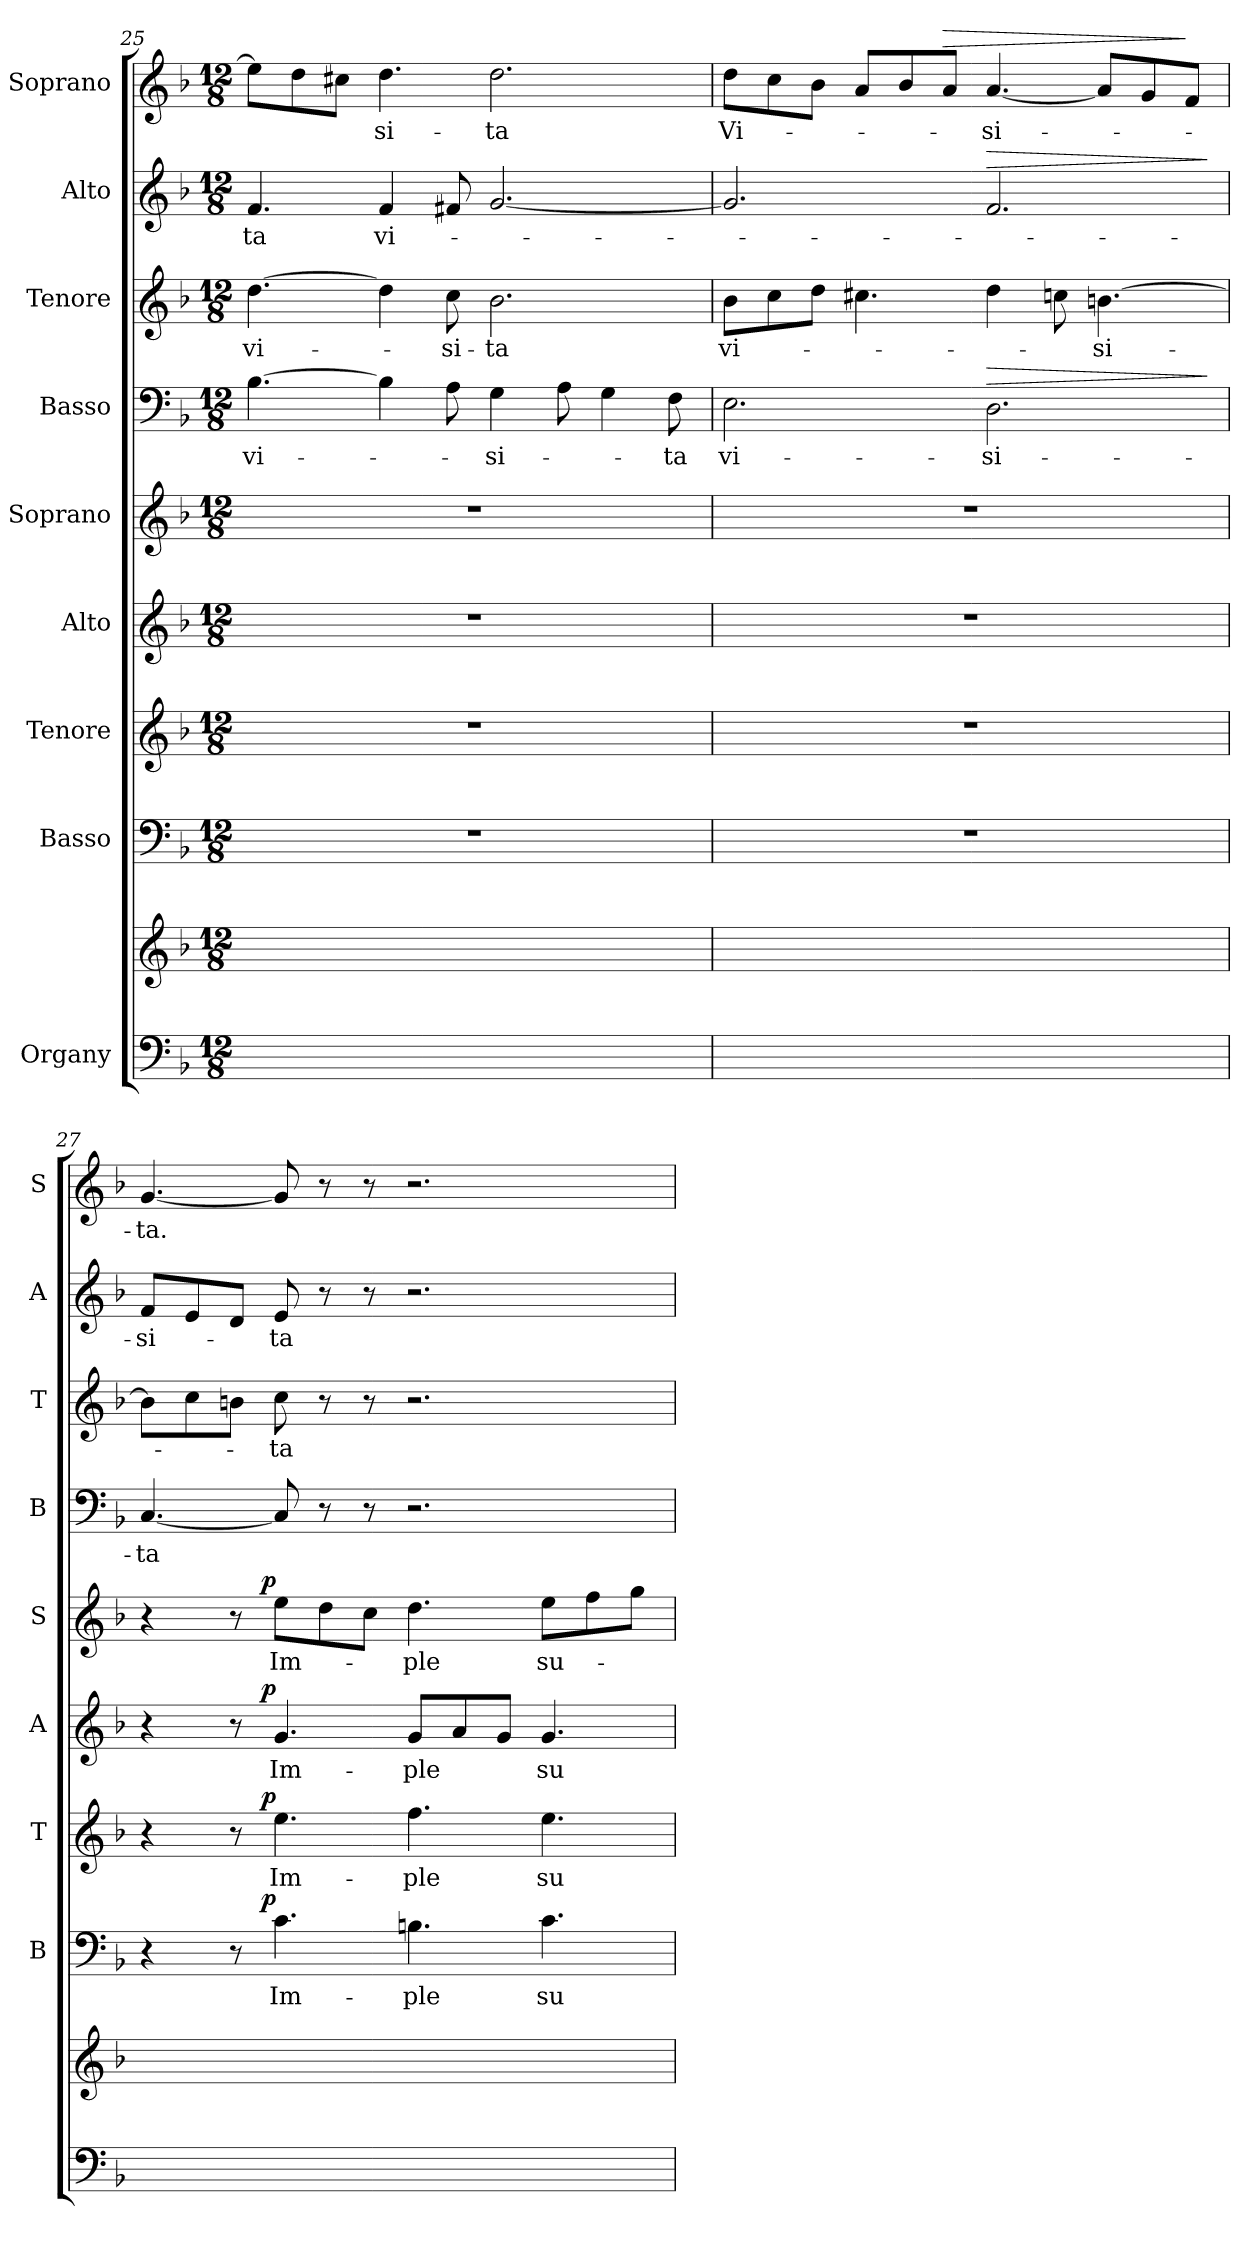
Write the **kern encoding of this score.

**kern	**kern	**kern	**text	**dynam	**kern	**text	**dynam	**kern	**text	**dynam	**kern	**text	**dynam	**kern	**text	**dynam	**kern	**text	**kern	**text	**dynam	**kern	**text	**dynam
*part9	*part9	*part8	*part8	*part8	*part7	*part7	*part7	*part6	*part6	*part6	*part5	*part5	*part5	*part4	*part4	*part4	*part3	*part3	*part2	*part2	*part2	*part1	*part1	*part1
*staff10	*staff9	*staff8	*staff8	*staff8	*staff7	*staff7	*staff7	*staff6	*staff6	*staff6	*staff5	*staff5	*staff5	*staff4	*staff4	*staff4	*staff3	*staff3	*staff2	*staff2	*staff2	*staff1	*staff1	*staff1
*I"Organy	*	*I"Basso	*	*	*I"Tenore	*	*	*I"Alto	*	*	*I"Soprano	*	*	*I"Basso	*	*	*I"Tenore	*	*I"Alto	*	*	*I"Soprano	*	*
*	*	*I'B	*	*	*I'T	*	*	*I'A	*	*	*I'S	*	*	*I'B	*	*	*I'T	*	*I'A	*	*	*I'S	*	*
*clefF4	*clefG2	*clefF4	*	*	*clefG2	*	*	*clefG2	*	*	*clefG2	*	*	*clefF4	*	*	*clefG2	*	*clefG2	*	*	*clefG2	*	*
*	*	*	*	*	*ITrd7c12	*	*	*	*	*	*	*	*	*	*	*	*ITrd7c12	*	*	*	*	*	*	*
*k[b-]	*k[b-]	*k[b-]	*	*	*k[b-]	*	*	*k[b-]	*	*	*k[b-]	*	*	*k[b-]	*	*	*k[b-]	*	*k[b-]	*	*	*k[b-]	*	*
*M12/8	*M12/8	*M12/8	*	*	*M12/8	*	*	*M12/8	*	*	*M12/8	*	*	*M12/8	*	*	*M12/8	*	*M12/8	*	*	*M12/8	*	*
=25	=25	=25	=25	=25	=25	=25	=25	=25	=25	=25	=25	=25	=25	=25	=25	=25	=25	=25	=25	=25	=25	=25	=25	=25
1.ryy	1.ryy	1.r	.	.	1.r	.	.	1.r	.	.	1.r	.	.	[4.B-\	vi-	.	[4.d\	vi-	4.f/	-ta	.	8ee\L]	.	.
.	.	.	.	.	.	.	.	.	.	.	.	.	.	.	.	.	.	.	.	.	.	8dd\	.	.
.	.	.	.	.	.	.	.	.	.	.	.	.	.	.	.	.	.	.	.	.	.	8cc#X\J	.	.
.	.	.	.	.	.	.	.	.	.	.	.	.	.	4B-\]	.	.	4d\]	.	4f/	vi-	.	4.dd\	-si-	.
.	.	.	.	.	.	.	.	.	.	.	.	.	.	8A\	.	.	8c\	-si-	8f#X/	.	.	.	.	.
.	.	.	.	.	.	.	.	.	.	.	.	.	.	4G\	-si-	.	2.B-\	-ta	[2.g/	.	.	2.dd\	-ta	.
.	.	.	.	.	.	.	.	.	.	.	.	.	.	8A\	.	.	.	.	.	.	.	.	.	.
.	.	.	.	.	.	.	.	.	.	.	.	.	.	4G\	.	.	.	.	.	.	.	.	.	.
.	.	.	.	.	.	.	.	.	.	.	.	.	.	8F\	-ta	.	.	.	.	.	.	.	.	.
=26	=26	=26	=26	=26	=26	=26	=26	=26	=26	=26	=26	=26	=26	=26	=26	=26	=26	=26	=26	=26	=26	=26	=26	=26
1.ryy	1.ryy	1.r	.	.	1.r	.	.	1.r	.	.	1.r	.	.	2.E\	vi-	.	8B-\L	vi-	2.g/]	.	.	8dd\L	Vi-	.
.	.	.	.	.	.	.	.	.	.	.	.	.	.	.	.	.	8c\	.	.	.	.	8cc\	.	.
.	.	.	.	.	.	.	.	.	.	.	.	.	.	.	.	.	8d\J	.	.	.	.	8b-\J	.	.
.	.	.	.	.	.	.	.	.	.	.	.	.	.	.	.	.	4.c#X\	.	.	.	.	8a/L	.	.
.	.	.	.	.	.	.	.	.	.	.	.	.	.	.	.	.	.	.	.	.	.	8b-/	.	.
!	!	!	!	!	!	!	!	!	!	!	!	!	!	!	!	!	!	!	!	!	!	!	!	!LO:HP:a
.	.	.	.	.	.	.	.	.	.	.	.	.	.	.	.	.	.	.	.	.	.	8a/J	.	>
!	!	!	!	!	!	!	!	!	!	!	!	!	!	!	!	!LO:HP:a	!	!	!	!	!LO:HP:a	!	!	!
.	.	.	.	.	.	.	.	.	.	.	.	.	.	2.D\	-si-	>	4d\	.	2.f/	.	>	[4.a/	-si-	.
.	.	.	.	.	.	.	.	.	.	.	.	.	.	.	.	.	8cn\	.	.	.	.	.	.	.
.	.	.	.	.	.	.	.	.	.	.	.	.	.	.	.	.	[4.Bn\	-si-	.	.	.	8a/L]	.	.
.	.	.	.	.	.	.	.	.	.	.	.	.	.	.	.	.	.	.	.	.	.	8g/	.	.
.	.	.	.	.	.	.	.	.	.	.	.	.	.	.	.	.	.	.	.	.	.	8f/J	.	]
.	.	.	.	.	.	.	.	.	.	.	.	.	.	.	.	]	.	.	.	.	]	.	.	.
=27	=27	=27	=27	=27	=27	=27	=27	=27	=27	=27	=27	=27	=27	=27	=27	=27	=27	=27	=27	=27	=27	=27	=27	=27
1.ryy	1.ryy	4r	.	.	4r	.	.	4r	.	.	4r	.	.	[4.C/	-ta	.	8B\L]	.	8f/L	-si-	.	[4.g/	-ta.	.
.	.	.	.	.	.	.	.	.	.	.	.	.	.	.	.	.	8c\	.	8e/	.	.	.	.	.
.	.	8r	.	.	8r	.	.	8r	.	.	8r	.	.	.	.	.	8Bn\J	.	8d/J	.	.	.	.	.
!	!	!	!	!LO:DY:b:rj	!	!	!LO:DY:a:rj	!	!	!LO:DY:a:rj	!	!	!LO:DY:a:rj	!	!	!	!	!	!	!	!	!	!	!
.	.	4.c\	Im-	p	4.e\	Im-	p	4.g/	Im-	p	8ee\L	Im-	p	8C/]	.	.	8c\	-ta	8e/	-ta	.	8g/]	.	.
.	.	.	.	.	.	.	.	.	.	.	8dd\	.	.	8r	.	.	8r	.	8r	.	.	8r	.	.
.	.	.	.	.	.	.	.	.	.	.	8cc\J	.	.	8r	.	.	8r	.	8r	.	.	8r	.	.
.	.	4.Bn\	-ple	.	4.f\	-ple	.	8g/L	-ple	.	4.dd\	-ple	.	2.r	.	.	2.r	.	2.r	.	.	2.r	.	.
.	.	.	.	.	.	.	.	8a/	.	.	.	.	.	.	.	.	.	.	.	.	.	.	.	.
.	.	.	.	.	.	.	.	8g/J	.	.	.	.	.	.	.	.	.	.	.	.	.	.	.	.
.	.	4.c\	su-	.	4.e\	su-	.	4.g/	su-	.	8ee\L	su-	.	.	.	.	.	.	.	.	.	.	.	.
.	.	.	.	.	.	.	.	.	.	.	8ff\	.	.	.	.	.	.	.	.	.	.	.	.	.
.	.	.	.	.	.	.	.	.	.	.	8gg\J	.	.	.	.	.	.	.	.	.	.	.	.	.
=	=	=	=	=	=	=	=	=	=	=	=	=	=	=	=	=	=	=	=	=	=	=	=	=
*-	*-	*-	*-	*-	*-	*-	*-	*-	*-	*-	*-	*-	*-	*-	*-	*-	*-	*-	*-	*-	*-	*-	*-	*-
